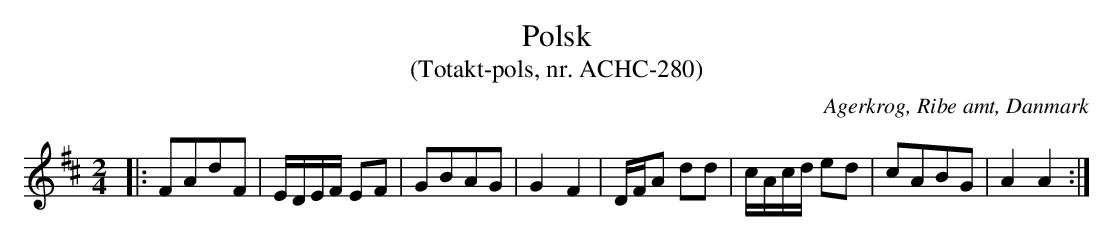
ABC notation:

X:1
T:Polsk
T:(Totakt-pols, nr. ACHC-280)
O:Agerkrog, Ribe amt, Danmark
M:2/4
L:1/8
K:D
|: FAdF | E/D/E/F/ EF | GBAG | G2 F2 | D/F/A dd | c/A/c/d/ ed | cABG | A2 A2 :|
|: :|
